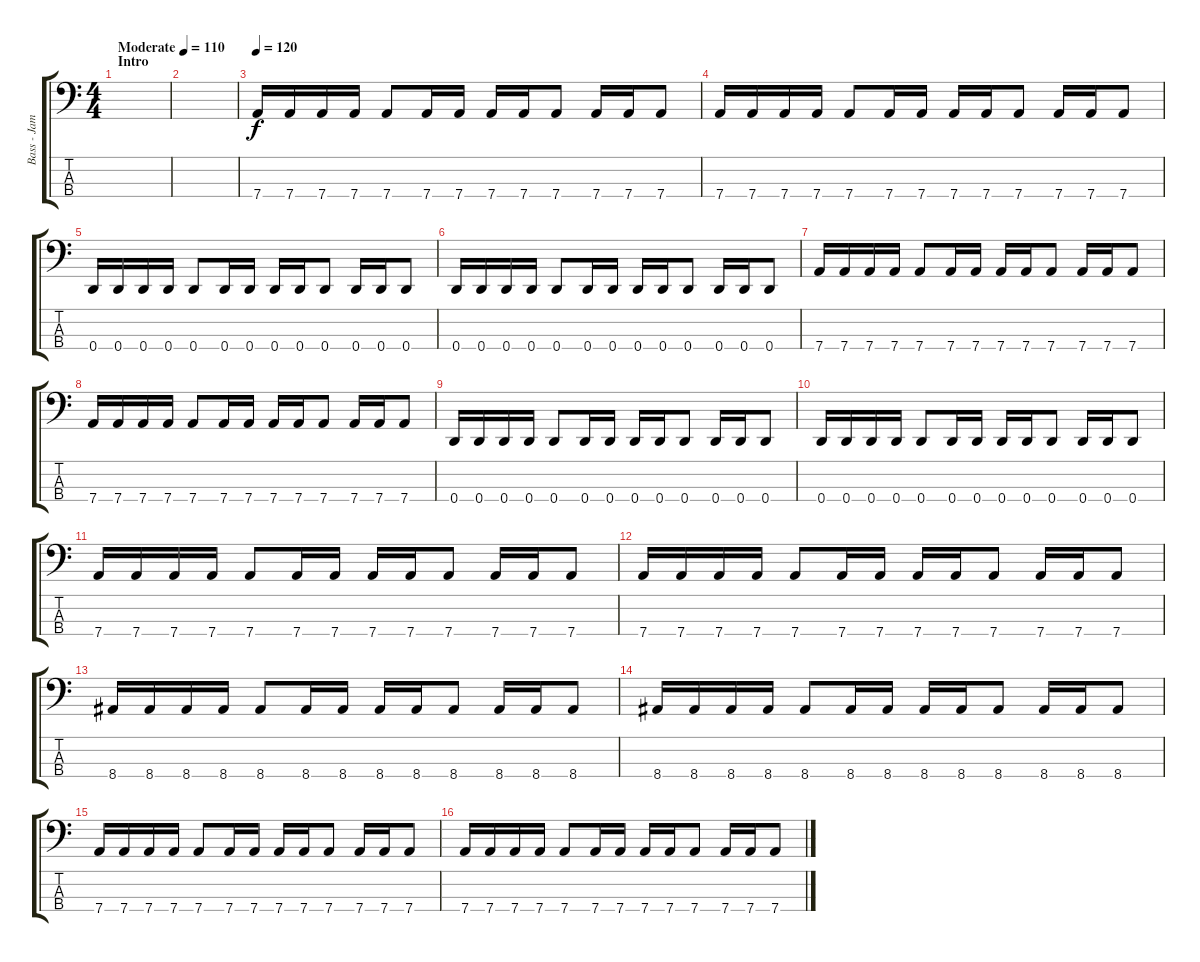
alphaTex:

\track ("Bass - James Johnston" "Bass - Jam") {instrument electricbassfinger}
\staff {score tabs}
\tuning (G2 D2 A1 D1) {hide}
\ts (4 4)
\section ("" "Intro")
\tempo (110 "Moderate")
\clef f4
\ks c
|
|
\tempo 120
7.4.16 7.4.16 7.4.16 7.4.16 7.4.8 7.4.16 7.4.16 7.4.16 7.4.16 7.4.8 7.4.16 7.4.16 7.4.8 |
7.4.16 7.4.16 7.4.16 7.4.16 7.4.8 7.4.16 7.4.16 7.4.16 7.4.16 7.4.8 7.4.16 7.4.16 7.4.8 |
0.4.16 0.4.16 0.4.16 0.4.16 0.4.8 0.4.16 0.4.16 0.4.16 0.4.16 0.4.8 0.4.16 0.4.16 0.4.8 |
0.4.16 0.4.16 0.4.16 0.4.16 0.4.8 0.4.16 0.4.16 0.4.16 0.4.16 0.4.8 0.4.16 0.4.16 0.4.8 |
7.4.16 7.4.16 7.4.16 7.4.16 7.4.8 7.4.16 7.4.16 7.4.16 7.4.16 7.4.8 7.4.16 7.4.16 7.4.8 |
7.4.16 7.4.16 7.4.16 7.4.16 7.4.8 7.4.16 7.4.16 7.4.16 7.4.16 7.4.8 7.4.16 7.4.16 7.4.8 |
0.4.16 0.4.16 0.4.16 0.4.16 0.4.8 0.4.16 0.4.16 0.4.16 0.4.16 0.4.8 0.4.16 0.4.16 0.4.8 |
0.4.16 0.4.16 0.4.16 0.4.16 0.4.8 0.4.16 0.4.16 0.4.16 0.4.16 0.4.8 0.4.16 0.4.16 0.4.8 |
7.4.16 7.4.16 7.4.16 7.4.16 7.4.8 7.4.16 7.4.16 7.4.16 7.4.16 7.4.8 7.4.16 7.4.16 7.4.8 |
7.4.16 7.4.16 7.4.16 7.4.16 7.4.8 7.4.16 7.4.16 7.4.16 7.4.16 7.4.8 7.4.16 7.4.16 7.4.8 |
8.4.16 8.4.16 8.4.16 8.4.16 8.4.8 8.4.16 8.4.16 8.4.16 8.4.16 8.4.8 8.4.16 8.4.16 8.4.8 |
8.4.16 8.4.16 8.4.16 8.4.16 8.4.8 8.4.16 8.4.16 8.4.16 8.4.16 8.4.8 8.4.16 8.4.16 8.4.8 |
7.4.16 7.4.16 7.4.16 7.4.16 7.4.8 7.4.16 7.4.16 7.4.16 7.4.16 7.4.8 7.4.16 7.4.16 7.4.8 |
7.4.16 7.4.16 7.4.16 7.4.16 7.4.8 7.4.16 7.4.16 7.4.16 7.4.16 7.4.8 7.4.16 7.4.16 7.4.8
